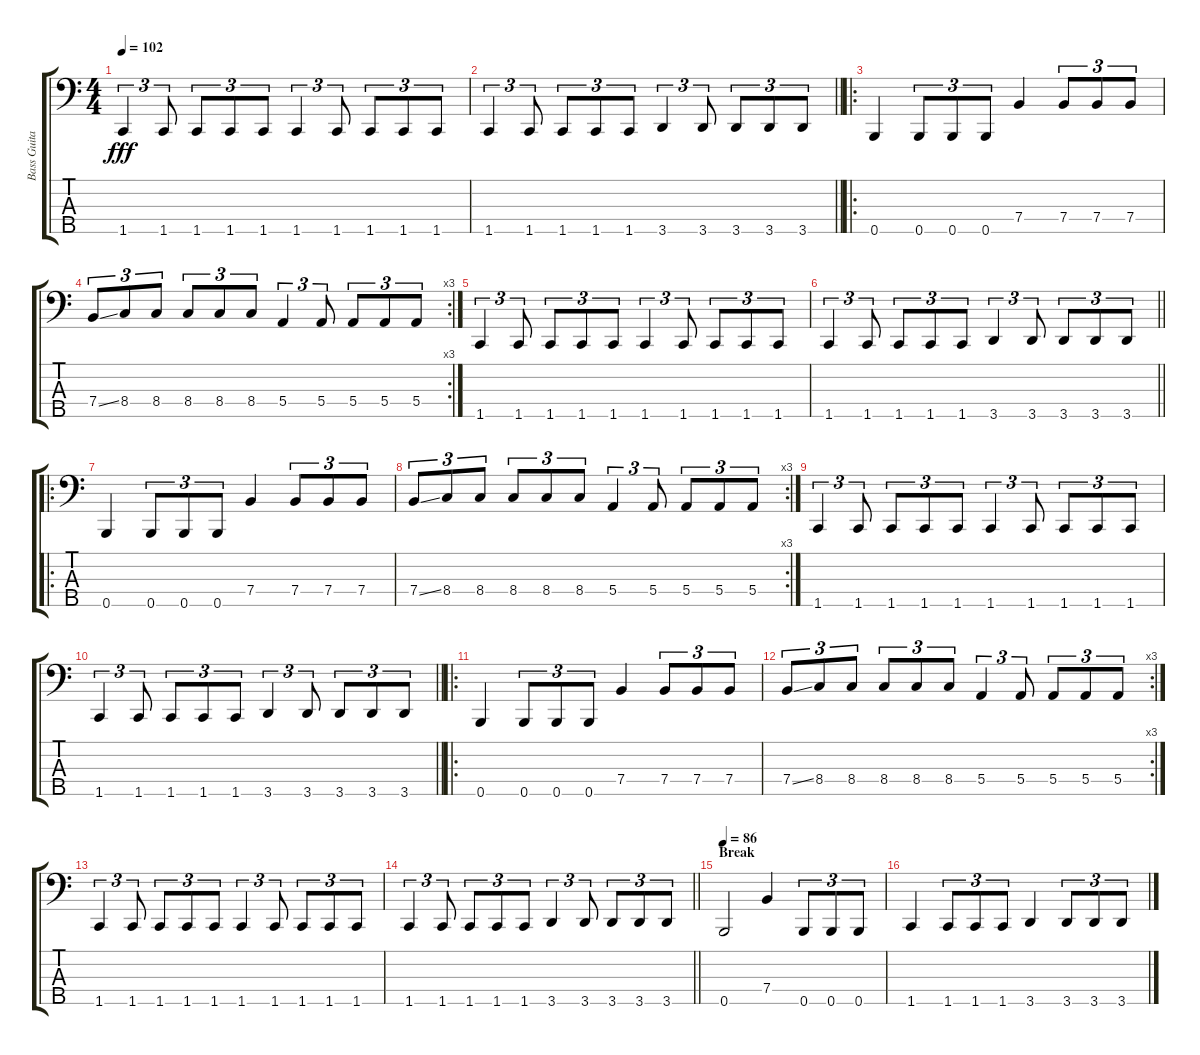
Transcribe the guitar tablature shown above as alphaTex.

\track ("Bass Guitar" "Bass Guita") {instrument electricbassfinger}
\staff {score tabs}
\tuning (Gb2 D2 A1 E1 B0) {hide}
\ts (4 4)
\tempo 102
\clef f4
\ks c
1.5.4{tu (3 2) dy fff} 1.5.8{tu (3 2)} 1.5.8{tu (3 2)} 1.5.8{tu (3 2)} 1.5.8{tu (3 2)} 1.5.4{tu (3 2)} 1.5.8{tu (3 2)} 1.5.8{tu (3 2)} 1.5.8{tu (3 2)} 1.5.8{tu (3 2)} |
\barLineRight lightlight
1.5.4{tu (3 2)} 1.5.8{tu (3 2)} 1.5.8{tu (3 2)} 1.5.8{tu (3 2)} 1.5.8{tu (3 2)} 3.5.4{tu (3 2)} 3.5.8{tu (3 2)} 3.5.8{tu (3 2)} 3.5.8{tu (3 2)} 3.5.8{tu (3 2)} |
\ro
0.5.4 0.5.8{tu (3 2)} 0.5.8{tu (3 2)} 0.5.8{tu (3 2)} 7.4.4 7.4.8{tu (3 2)} 7.4.8{tu (3 2)} 7.4.8{tu (3 2)} |
\rc 3
7.4{ss}.8{tu (3 2)} 8.4.8{tu (3 2)} 8.4.8{tu (3 2)} 8.4.8{tu (3 2)} 8.4.8{tu (3 2)} 8.4.8{tu (3 2)} 5.4.4{tu (3 2)} 5.4.8{tu (3 2)} 5.4.8{tu (3 2)} 5.4.8{tu (3 2)} 5.4.8{tu (3 2)} |
1.5.4{tu (3 2)} 1.5.8{tu (3 2)} 1.5.8{tu (3 2)} 1.5.8{tu (3 2)} 1.5.8{tu (3 2)} 1.5.4{tu (3 2)} 1.5.8{tu (3 2)} 1.5.8{tu (3 2)} 1.5.8{tu (3 2)} 1.5.8{tu (3 2)} |
\barLineRight lightlight
1.5.4{tu (3 2)} 1.5.8{tu (3 2)} 1.5.8{tu (3 2)} 1.5.8{tu (3 2)} 1.5.8{tu (3 2)} 3.5.4{tu (3 2)} 3.5.8{tu (3 2)} 3.5.8{tu (3 2)} 3.5.8{tu (3 2)} 3.5.8{tu (3 2)} |
\ro
0.5.4 0.5.8{tu (3 2)} 0.5.8{tu (3 2)} 0.5.8{tu (3 2)} 7.4.4 7.4.8{tu (3 2)} 7.4.8{tu (3 2)} 7.4.8{tu (3 2)} |
\rc 3
7.4{ss}.8{tu (3 2)} 8.4.8{tu (3 2)} 8.4.8{tu (3 2)} 8.4.8{tu (3 2)} 8.4.8{tu (3 2)} 8.4.8{tu (3 2)} 5.4.4{tu (3 2)} 5.4.8{tu (3 2)} 5.4.8{tu (3 2)} 5.4.8{tu (3 2)} 5.4.8{tu (3 2)} |
1.5.4{tu (3 2)} 1.5.8{tu (3 2)} 1.5.8{tu (3 2)} 1.5.8{tu (3 2)} 1.5.8{tu (3 2)} 1.5.4{tu (3 2)} 1.5.8{tu (3 2)} 1.5.8{tu (3 2)} 1.5.8{tu (3 2)} 1.5.8{tu (3 2)} |
\barLineRight lightlight
1.5.4{tu (3 2)} 1.5.8{tu (3 2)} 1.5.8{tu (3 2)} 1.5.8{tu (3 2)} 1.5.8{tu (3 2)} 3.5.4{tu (3 2)} 3.5.8{tu (3 2)} 3.5.8{tu (3 2)} 3.5.8{tu (3 2)} 3.5.8{tu (3 2)} |
\ro
0.5.4 0.5.8{tu (3 2)} 0.5.8{tu (3 2)} 0.5.8{tu (3 2)} 7.4.4 7.4.8{tu (3 2)} 7.4.8{tu (3 2)} 7.4.8{tu (3 2)} |
\rc 3
7.4{ss}.8{tu (3 2)} 8.4.8{tu (3 2)} 8.4.8{tu (3 2)} 8.4.8{tu (3 2)} 8.4.8{tu (3 2)} 8.4.8{tu (3 2)} 5.4.4{tu (3 2)} 5.4.8{tu (3 2)} 5.4.8{tu (3 2)} 5.4.8{tu (3 2)} 5.4.8{tu (3 2)} |
1.5.4{tu (3 2)} 1.5.8{tu (3 2)} 1.5.8{tu (3 2)} 1.5.8{tu (3 2)} 1.5.8{tu (3 2)} 1.5.4{tu (3 2)} 1.5.8{tu (3 2)} 1.5.8{tu (3 2)} 1.5.8{tu (3 2)} 1.5.8{tu (3 2)} |
\barLineRight lightlight
1.5.4{tu (3 2)} 1.5.8{tu (3 2)} 1.5.8{tu (3 2)} 1.5.8{tu (3 2)} 1.5.8{tu (3 2)} 3.5.4{tu (3 2)} 3.5.8{tu (3 2)} 3.5.8{tu (3 2)} 3.5.8{tu (3 2)} 3.5.8{tu (3 2)} |
\section ("" "Break")
\tempo 86
0.5.2 7.4.4 0.5.8{tu (3 2)} 0.5.8{tu (3 2)} 0.5.8{tu (3 2)} |
1.5.4 1.5.8{tu (3 2)} 1.5.8{tu (3 2)} 1.5.8{tu (3 2)} 3.5.4 3.5.8{tu (3 2)} 3.5.8{tu (3 2)} 3.5.8{tu (3 2)}
